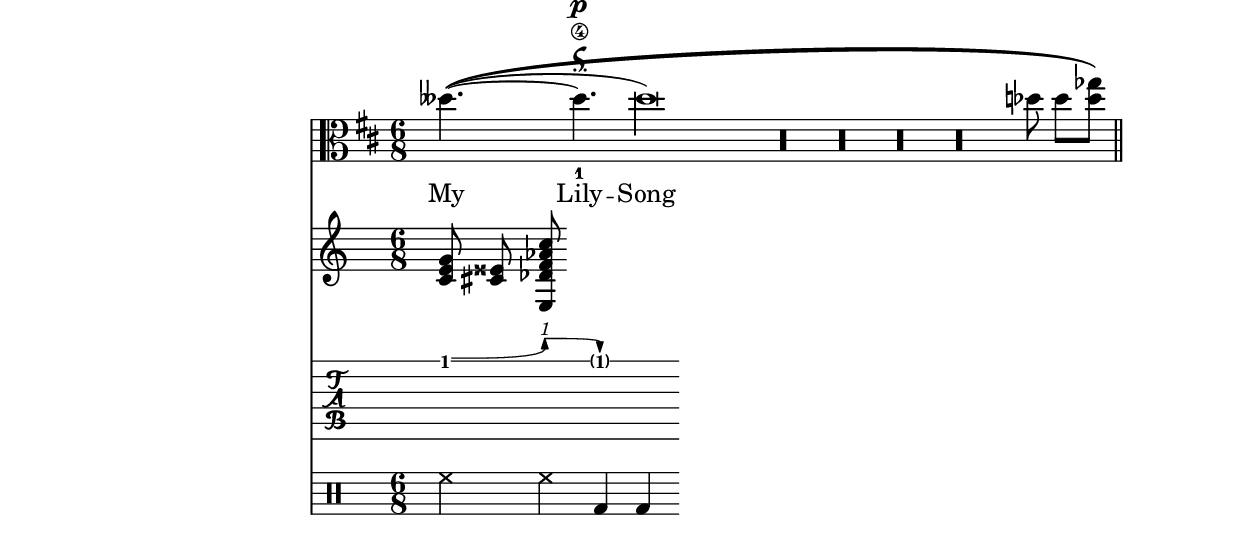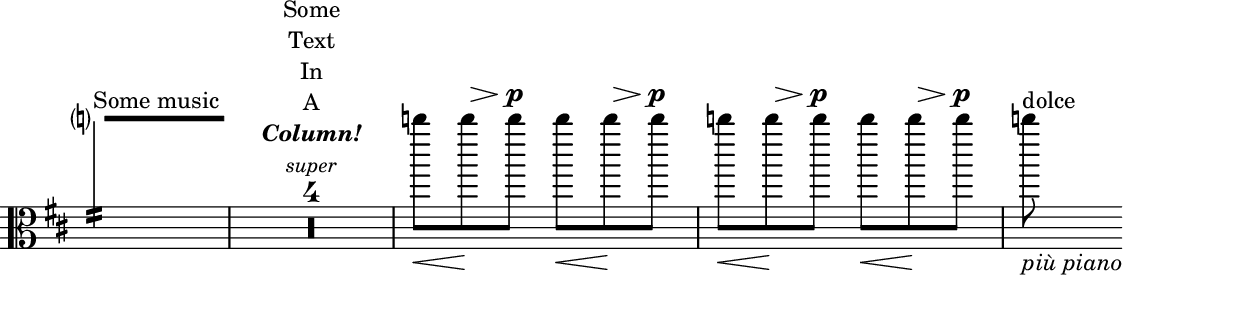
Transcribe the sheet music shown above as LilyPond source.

\version "2.23.3"

% This is a test file for Pygments' LilyPond support. To compile
% it with Guile 1 (as in official releases as of this writing),
% remove the "commented form" below.

%{
  All supported constructs are covered in
  this file.  For example, multi-line comments.

  These are non-nested. The following will
  end the whole comment:
  %{ %}

\include "lilypond-book-preamble.ly"

\header {
  title = "This is an assignment to a string. Escape \" sequences \n are
recognized.
"
  composer = \markup \smallCaps "And this is a markup"
}
% The following is just a comment.
%}

\paper {
  indent = 30\staff-space
  page-count = 1
}

myFunc =
# #;(This is a commented form. After it, we are still in Scheme mode.)
(define-music-function (music n) (ly:music? index?)
   (let* ((repeated (make-list n music))
          (copied (map ly:music-deep-copy repeated)))
     ; This is a Scheme comment.
     (make-sequential-music copied)))

mySecondFunc =
#(define-music-function (music) (ly:music?)
   #{
     % LilyPond syntax here.
     \compressMMRests
       \shiftDurations -2 1
        # ; Scheme syntax again.
         (ly:music-deep-copy music)
   #})

#(define-markup-command (small-italic layout props arg) (markup?)
   (interpret-markup layout props
     (make-small-markup (make-italic-markup arg))))

myPitch = ##{ c #}

% Here we should be back to LilyPond mode. This
% is a LilyPond comment.

myVariable = c4
myAlist.keyI.keyII = 55
piuPiano = \markup \italic "più piano"

#(symbol->string 'some-symbol)

<<
  \new Staff \with {
    \consists Duration_line_engraver
  }
  \relative c' {
    \clef alto
    \time 6/8
    \key d \major
    \cadenzaOn
    deses'!4.~(\tweak thickness 4\( deses^\p-\signumcongruentiae_1\4
    deses\longa) \myFunc { r } 4 des8 8[ <des ges>8]\)
    \bar "||"
    \cadenzaOff
    \once \hide NoteHead
    \once \override NoteHead.no-ledgers = ##t
    \once \omit Dots
    \once \override Staff.DurationLine.thickness = #5
    c''?2.:16\-^"Some music" |
    \mySecondFunc
      R1*1/2^\markup \center-column {
               Some
               Text
               In
               A
               \bold \italic Column!
               \small-italic super
             }
    \repeat unfold 4 { c8\< c^\> c\p\! }
    c_\piuPiano^\markup dolce
  }
  \addlyrics {
    \set Score.melismaBusyProperties = #'()
    My Lily -- Song
  }
  \chordmode {
    c cis:3+ des:maj7/+e
  }
  \new TabVoice {
    f'4\^ g'4\^ f'2
  }
  \drums {
    hihat4 hh bassdrum bd
  }
>>
